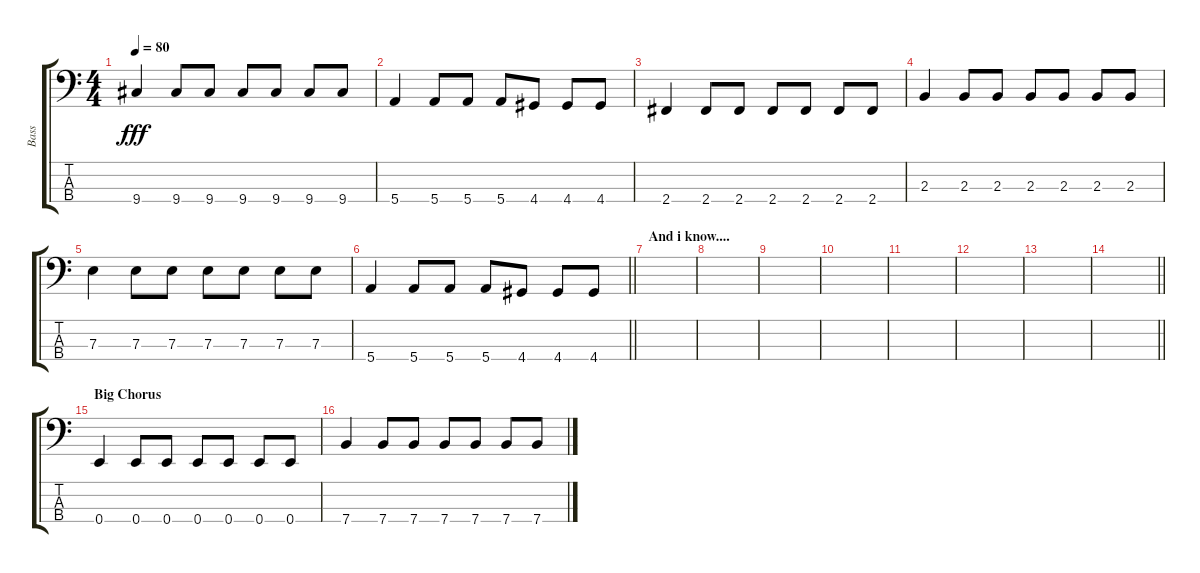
\track ("Bass" "Bass") {instrument electricbassfinger}
\staff {score tabs}
\tuning (G2 D2 A1 E1) {hide}
\ts (4 4)
\tempo 80
\clef f4
\ks c
9.4.4{dy fff} 9.4.8 9.4.8 9.4.8 9.4.8 9.4.8 9.4.8 |
5.4.4 5.4.8 5.4.8 5.4.8 4.4.8 4.4.8 4.4.8 |
2.4.4 2.4.8 2.4.8 2.4.8 2.4.8 2.4.8 2.4.8 |
2.3.4 2.3.8 2.3.8 2.3.8 2.3.8 2.3.8 2.3.8 |
7.3.4 7.3.8 7.3.8 7.3.8 7.3.8 7.3.8 7.3.8 |
\barLineRight lightlight
5.4.4 5.4.8 5.4.8 5.4.8 4.4.8 4.4.8 4.4.8 |
\section ("" "And i know....")
|
|
|
|
|
|
|
\barLineRight lightlight
|
\section ("" "Big Chorus")
0.4.4 0.4.8 0.4.8 0.4.8 0.4.8 0.4.8 0.4.8 |
7.4.4 7.4.8 7.4.8 7.4.8 7.4.8 7.4.8 7.4.8
